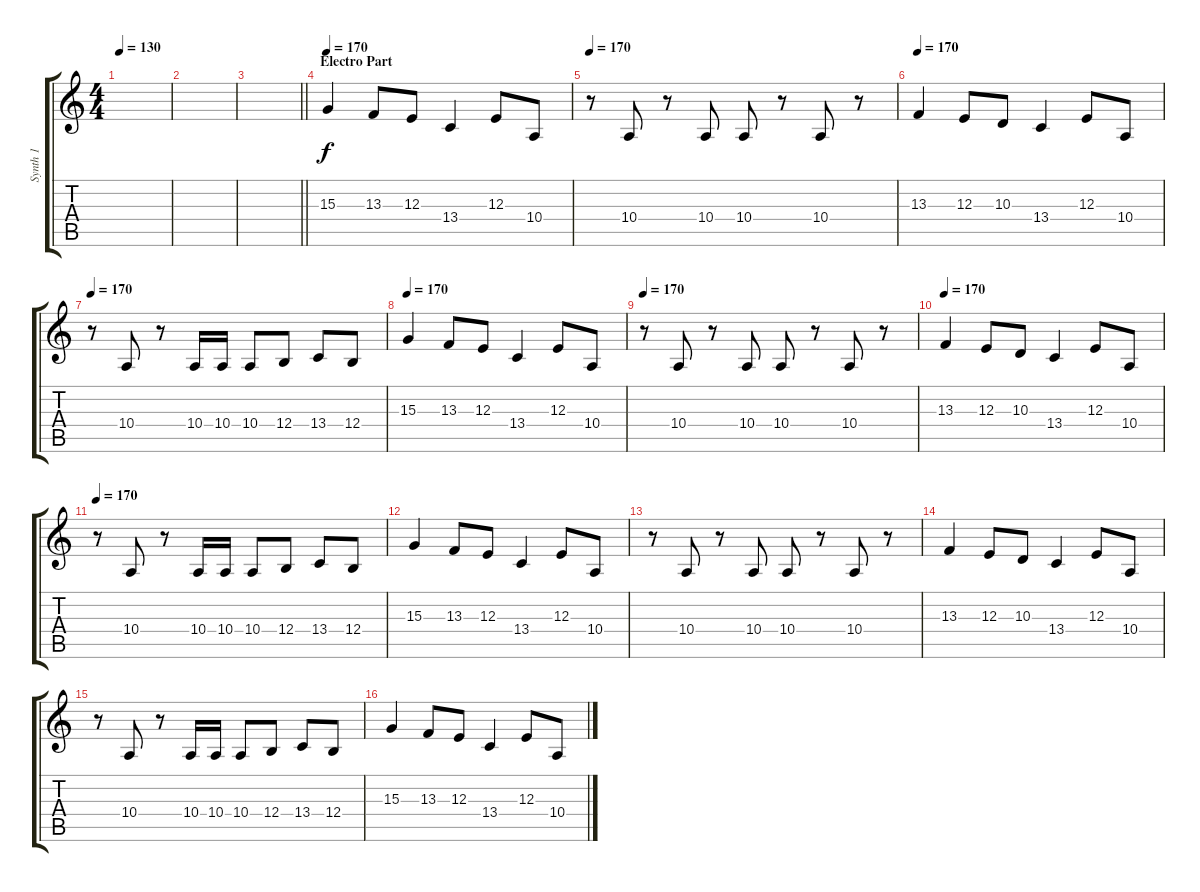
\track ("Synth 1" "Synth 1") {instrument electricpiano1}
\staff {score tabs}
\tuning (Db4 Ab3 E3 B2 Gb2 B1) {hide}
\ts (4 4)
\tempo 130
\clef g2
\ks c
|
|
\barLineRight lightlight
|
\section ("" "Electro Part")
\tempo 170
15.3.4 13.3.8 12.3.8 13.4.4 12.3.8 10.4.8 |
\tempo 170
r.8 10.4.8 r.8 10.4.8 10.4.8 r.8 10.4.8 r.8 |
\tempo 170
13.3.4 12.3.8 10.3.8 13.4.4 12.3.8 10.4.8 |
\tempo 170
r.8 10.4.8 r.8 10.4.16 10.4.16 10.4.8 12.4.8 13.4.8 12.4.8 |
\tempo 170
15.3.4{volume 13} 13.3.8 12.3.8 13.4.4 12.3.8 10.4.8 |
\tempo 170
r.8 10.4.8 r.8 10.4.8 10.4.8 r.8 10.4.8 r.8 |
\tempo 170
13.3.4 12.3.8 10.3.8 13.4.4 12.3.8 10.4.8 |
\tempo 170
r.8 10.4.8 r.8 10.4.16 10.4.16 10.4.8 12.4.8 13.4.8 12.4.8 |
15.3.4 13.3.8 12.3.8 13.4.4 12.3.8 10.4.8 |
r.8 10.4.8 r.8 10.4.8 10.4.8 r.8 10.4.8 r.8 |
13.3.4 12.3.8 10.3.8 13.4.4 12.3.8 10.4.8 |
r.8 10.4.8 r.8 10.4.16 10.4.16 10.4.8 12.4.8 13.4.8 12.4.8 |
15.3.4 13.3.8 12.3.8 13.4.4 12.3.8 10.4.8
